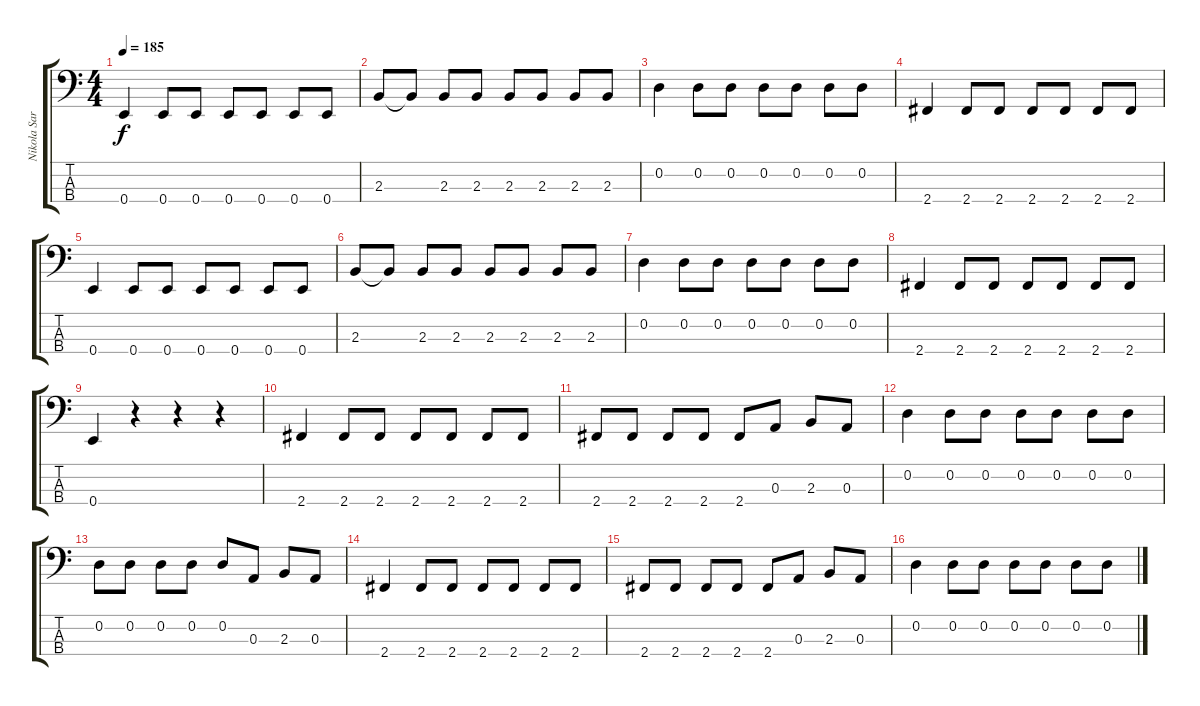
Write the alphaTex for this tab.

\track ("Nikola Sarcevic" "Nikola Sar") {instrument electricbasspick}
\staff {score tabs}
\tuning (G2 D2 A1 E1) {hide}
\ts (4 4)
\tempo 185
\clef f4
\ks c
0.4.4{dy f} 0.4.8 0.4.8 0.4.8 0.4.8 0.4.8 0.4.8 |
2.3.8 2.3{t}.8 2.3.8 2.3.8 2.3.8 2.3.8 2.3.8 2.3.8 |
0.2.4 0.2.8 0.2.8 0.2.8 0.2.8 0.2.8 0.2.8 |
2.4.4 2.4.8 2.4.8 2.4.8 2.4.8 2.4.8 2.4.8 |
0.4.4 0.4.8 0.4.8 0.4.8 0.4.8 0.4.8 0.4.8 |
2.3.8 2.3{t}.8 2.3.8 2.3.8 2.3.8 2.3.8 2.3.8 2.3.8 |
0.2.4 0.2.8 0.2.8 0.2.8 0.2.8 0.2.8 0.2.8 |
2.4.4 2.4.8 2.4.8 2.4.8 2.4.8 2.4.8 2.4.8 |
0.4.4 r.4 r.4 r.4 |
2.4.4 2.4.8 2.4.8 2.4.8 2.4.8 2.4.8 2.4.8 |
2.4.8 2.4.8 2.4.8 2.4.8 2.4.8 0.3.8 2.3.8 0.3.8 |
0.2.4 0.2.8 0.2.8 0.2.8 0.2.8 0.2.8 0.2.8 |
0.2.8 0.2.8 0.2.8 0.2.8 0.2.8 0.3.8 2.3.8 0.3.8 |
2.4.4 2.4.8 2.4.8 2.4.8 2.4.8 2.4.8 2.4.8 |
2.4.8 2.4.8 2.4.8 2.4.8 2.4.8 0.3.8 2.3.8 0.3.8 |
0.2.4 0.2.8 0.2.8 0.2.8 0.2.8 0.2.8 0.2.8
